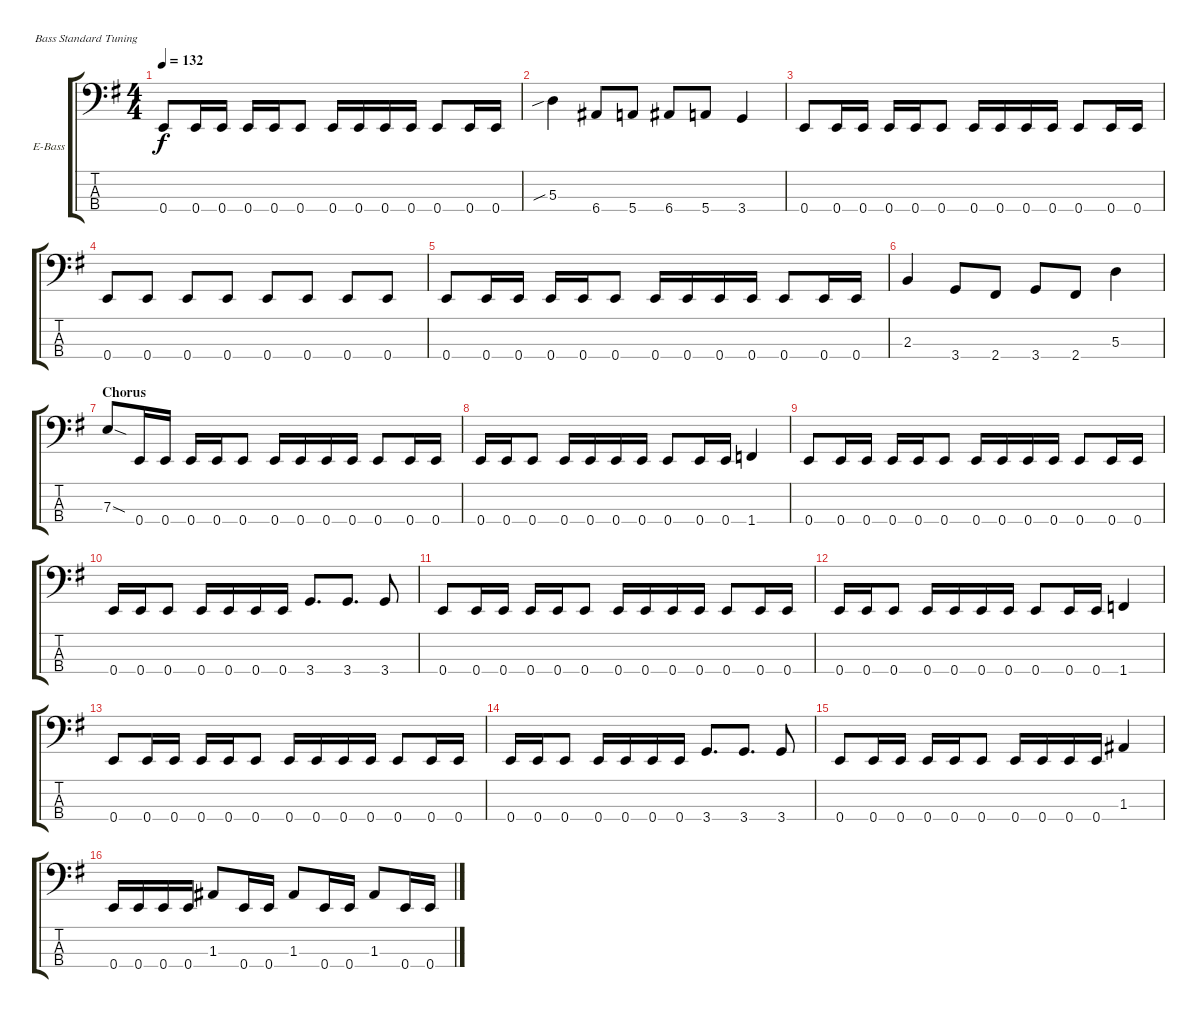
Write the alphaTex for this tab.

\bracketExtendMode groupsimilarinstruments
\firstSystemTrackNameOrientation horizontal
\otherSystemsTrackNameOrientation horizontal
\track ("Bass" "E-Bass") {instrument electricbassfinger}
\staff {score tabs}
\tuning (G2 D2 A1 E1)
\ts (4 4)
\tempo 132
\clef f4
\ks g
0.4.8{dy f} 0.4.16 0.4.16 0.4.16 0.4.16 0.4.8 0.4.16 0.4.16 0.4.16 0.4.16 0.4.8 0.4.16 0.4.16 |
5.3{sib}.4 6.4.8 5.4.8 6.4.8 5.4.8 3.4.4 |
0.4.8 0.4.16 0.4.16 0.4.16 0.4.16 0.4.8 0.4.16 0.4.16 0.4.16 0.4.16 0.4.8 0.4.16 0.4.16 |
0.4.8 0.4.8 0.4.8 0.4.8 0.4.8 0.4.8 0.4.8 0.4.8 |
0.4.8 0.4.16 0.4.16 0.4.16 0.4.16 0.4.8 0.4.16 0.4.16 0.4.16 0.4.16 0.4.8 0.4.16 0.4.16 |
2.3.4 3.4.8 2.4.8 3.4.8 2.4.8 5.3.4 |
\section ("" "Chorus")
7.3{sod}.8 0.4.16 0.4.16 0.4.16 0.4.16 0.4.8 0.4.16 0.4.16 0.4.16 0.4.16 0.4.8 0.4.16 0.4.16 |
0.4.16 0.4.16 0.4.8 0.4.16 0.4.16 0.4.16 0.4.16 0.4.8 0.4.16 0.4.16 1.4.4 |
0.4.8 0.4.16 0.4.16 0.4.16 0.4.16 0.4.8 0.4.16 0.4.16 0.4.16 0.4.16 0.4.8 0.4.16 0.4.16 |
0.4.16 0.4.16 0.4.8 0.4.16 0.4.16 0.4.16 0.4.16 3.4.8{d} 3.4.8{d} 3.4.8 |
0.4.8 0.4.16 0.4.16 0.4.16 0.4.16 0.4.8 0.4.16 0.4.16 0.4.16 0.4.16 0.4.8 0.4.16 0.4.16 |
0.4.16 0.4.16 0.4.8 0.4.16 0.4.16 0.4.16 0.4.16 0.4.8 0.4.16 0.4.16 1.4.4 |
0.4.8 0.4.16 0.4.16 0.4.16 0.4.16 0.4.8 0.4.16 0.4.16 0.4.16 0.4.16 0.4.8 0.4.16 0.4.16 |
0.4.16 0.4.16 0.4.8 0.4.16 0.4.16 0.4.16 0.4.16 3.4.8{d} 3.4.8{d} 3.4.8 |
0.4.8 0.4.16 0.4.16 0.4.16 0.4.16 0.4.8 0.4.16 0.4.16 0.4.16 0.4.16 1.3.4 |
0.4.16 0.4.16 0.4.16 0.4.16 1.3.8 0.4.16 0.4.16 1.3.8 0.4.16 0.4.16 1.3.8 0.4.16 0.4.16
